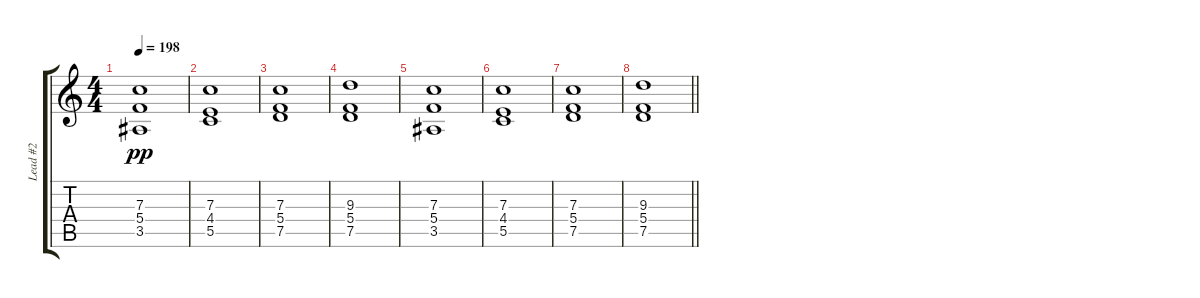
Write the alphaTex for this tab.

\track ("Lead #2" "Lead #2") {instrument distortionguitar}
\staff {score tabs}
\tuning (D4 A3 F3 C3 G2 D2) {hide}
\ts (4 4)
\tempo 198
\clef g2
\ks c
(7.3 5.4 3.5).1{dy pp} |
(7.3 4.4 5.5).1 |
(7.3 5.4 7.5).1 |
(9.3 5.4 7.5).1 |
(7.3 5.4 3.5).1 |
(7.3 4.4 5.5).1 |
(7.3 5.4 7.5).1 |
\barLineRight lightlight
(9.3 5.4 7.5).1
